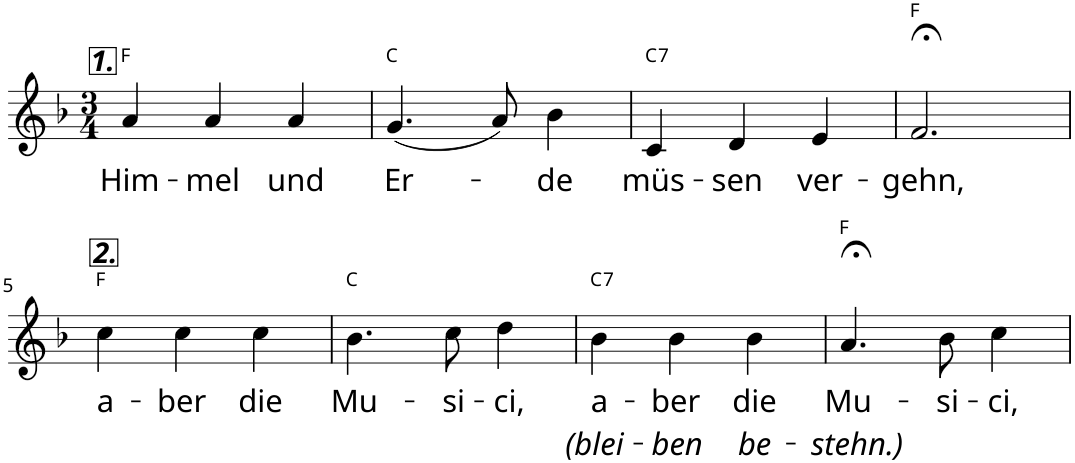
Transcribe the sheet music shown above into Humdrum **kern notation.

**kern	**text	**text	**harte
*part1	*part1	*part1	*part1
*staff1	*staff1	*staff1	*
*I"P1	*	*	*
*clefG2	*	*	*
*k[b-]	*	*	*
*M3/4	*	*	*
=1	=1	=1	=1
!LO:TX:a:Bi:t=1.	!	!	!
!	!LO:LY:b	!	!
4a/	Him-	.	F:maj
!	!LO:LY:b	!	!
4a/	-mel	.	.
!	!LO:LY:b	!	!
4a/	und	.	.
=2	=2	=2	=2
!	!LO:LY:b	!	!
(4.g/	Er-	.	C:maj
8a/)	.	.	.
!	!LO:LY:b	!	!
4b-\	-de	.	.
=3	=3	=3	=3
!	!LO:LY:b	!	!LO:H:kt=7
4c/	müs-	.	C:7
!	!LO:LY:b	!	!
4d/	-sen	.	.
!	!LO:LY:b	!	!
4e/	ver-	.	.
=4	=4	=4	=4
!	!LO:LY:b	!	!
2.f;</	-gehn,	.	F:maj
!!LO:LB:g=z
=5	=5	=5	=5
!LO:TX:a:Bi:t=2.	!	!	!
!	!LO:LY:b	!	!
4cc\	a-	.	F:maj
!	!LO:LY:b	!	!
4cc\	-ber	.	.
!	!LO:LY:b	!	!
4cc\	die	.	.
=6	=6	=6	=6
!	!LO:LY:b	!	!
4.b-\	Mu-	.	C:maj
!	!LO:LY:b	!	!
8cc\	-si-	.	.
!	!LO:LY:b	!	!
4dd\	-ci,	.	.
=7	=7	=7	=7
!	!LO:LY:b	!LO:LY:b	!LO:H:kt=7
4b-\	a-	(blei-	C:7
!	!LO:LY:b	!LO:LY:b	!
4b-\	-ber	-ben	.
!	!LO:LY:b	!LO:LY:b	!
4b-\	die	be-	.
=8	=8	=8	=8
!	!LO:LY:b	!LO:LY:b	!
4.a;</	Mu-	-stehn.)	F:maj
!	!LO:LY:b	!	!
8b-\	-si-	.	.
!	!LO:LY:b	!	!
4cc\	-ci,	.	.
=	=	=	=
*-	*-	*-	*-
